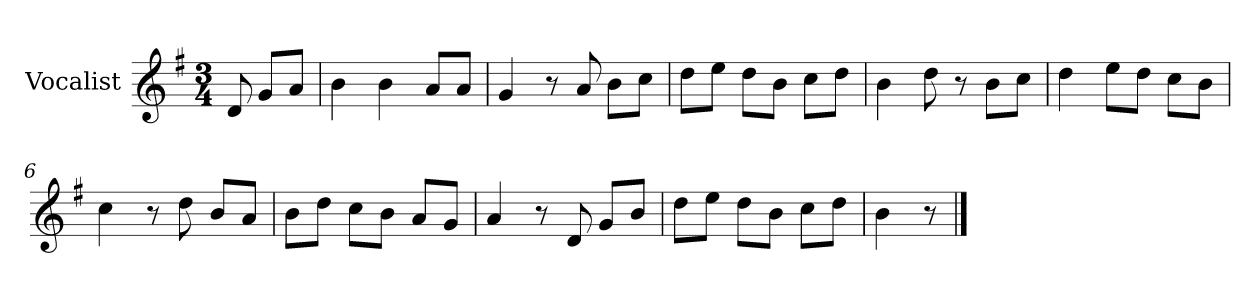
**kern
*part1
*staff1
*I"Vocalist
*k[f#]
*G:
*M3/4
=
8d
8gL
8aJ
=1
4b
4b
8aL
8aJ
=2
4g
8r
8a
8bL
8ccJ
=3
8ddL
8eeJ
8ddL
8bJ
8ccL
8ddJ
=4
4b
8dd
8r
8bL
8ccJ
=5
4dd
8eeL
8ddJ
8ccL
8bJ
=6
4cc
8r
8dd
8bL
8aJ
=7
8bL
8ddJ
8ccL
8bJ
8aL
8gJ
=8
4a
8r
8d
8gL
8bJ
=9
8ddL
8eeJ
8ddL
8bJ
8ccL
8ddJ
=10
4b
8r
==
*-
